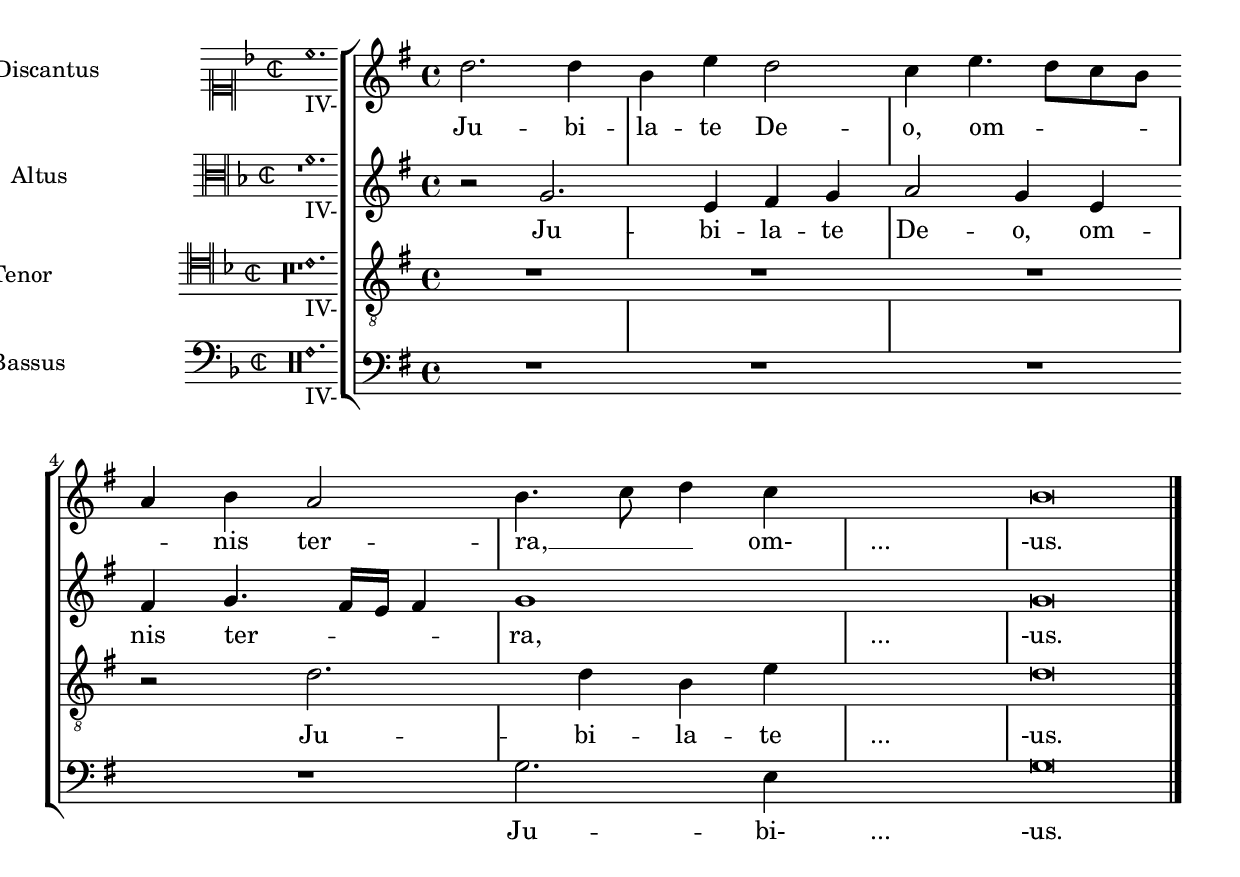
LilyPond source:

%% Do not edit this file; it is auto-generated from LSR http://lsr.dsi.unimi.it
%% This file is in the public domain.
\version "2.13.1"

\header {
  lsrtags = "ancient-notation, tweaks-and-overrides"

%% Translation of GIT committish: aea975539ec44fd0f1a8fd25930b88b5ab64b53a
  texidoces = "
A modo de alternativa para obtener auténticos «incipit»
independientes de la partitura principal, se incluyen como
elemento de marcado en el campo que se usa normalmente para el
nombre del instrumento. Por el momento, la letra sólo se puede
añadir como marcado directo. Por desgracia, su espaciado no es
análogo al de la letra principal.

"
  doctitlees = "Transcripción de música antigua con incipit"

  texidoc = "
As a workaround to get real incipits which are independent from the
main score these are included as a markup into the field normally used
for the instrument name. As for now lyrics can only be added as a
direct markup. It doesn't unfortunately conform with the spacing of the
main lyrics.

"
  doctitle = "Transcription of Ancient music with incipit"
} % begin verbatim

global = {
  \set Score.skipBars = ##t
  \key g \major
  \time 4/4
  
  %make the staff lines invisible on staves
  \override Staff.BarLine #'transparent = ##t
  \skip 1*8 % the actual music

  % let finis bar go through all staves
  \override Staff.BarLine #'transparent = ##f

  % finis bar
  \bar "|."
}

  
discantusNotes = {
  \transpose c' c'' {
    \clef "treble"
    d'2. d'4 |
    b e' d'2 |
    c'4 e'4.( d'8 c' b |
    a4) b a2 |
    b4.( c'8 d'4) c'4 |
    \once \override NoteHead #'transparent = ##t c'1 |
    b\breve |
  }
}

discantusLyrics = \lyricmode {
  Ju -- bi -- |
  la -- te De -- |
  o, om --
  nis ter -- |
  ra, __ om- |
  "..." |
  -us. |
}

altusNotes = {
  \transpose c' c'' {
    \clef "treble"
    r2 g2. e4 fis g | % two bars
    a2 g4 e |
    fis g4.( fis16 e fis4) |
    g1 |
    \once \override NoteHead #'transparent = ##t g1 |
    g\breve |
  }
}

altusLyrics = \lyricmode {
  Ju -- bi -- la -- te | % two bars
  De -- o, om -- |
  nis ter -- ra, |
  "..." |
  -us. |
}

tenorNotes = {
  \transpose c' c' {
    \clef "treble_8"
    R1 |
    R1 |
    R1 |
    r2 d'2. d'4 b e' | % two bars
    \once \override NoteHead #'transparent = ##t e'1 |
    d'\breve |
  }
}

tenorLyrics = \lyricmode {
  Ju -- bi -- la -- te | % two bars
  "..." |
  -us. 
}

bassusNotes = {
  \transpose c' c' {
    \clef "bass"
    R1 |
    R1 |
    R1 |
    R1 |
    g2. e4 |
    \once \override NoteHead #'transparent = ##t e1 |
    g\breve |
  }
}

bassusLyrics = \lyricmode {
  Ju -- bi- |
  "..." |
  -us. 
}

incipitDiscantus = \markup{
	\score{
		{
		\set Staff.instrumentName="Discantus "
		\override NoteHead   #'style = #'neomensural
		\override Rest #'style = #'neomensural
		\override Staff.TimeSignature #'style = #'neomensural
		\cadenzaOn 
		\clef "neomensural-c1"
		\key f \major
		\time 2/2
	  	c''1._"IV-" s2  %two bars
	  	\skip 1*8 % eight bars
    	}
	\layout {
		\context {\Voice
			\remove Ligature_bracket_engraver
			\consists Mensural_ligature_engraver
		}
		line-width=4.5\cm 
	}
	}
}

incipitAltus = \markup{
	\score{
		{ 
		\set Staff.instrumentName="Altus "
		\override NoteHead   #'style = #'neomensural
		\override Rest #'style = #'neomensural
		\override Staff.TimeSignature #'style = #'neomensural
		\cadenzaOn 
		\clef "neomensural-c3"
		\key f \major
		\time 2/2
	  	r1        % one bar
        f'1._"IV-" s2   % two bars
        \skip 1*7 % seven bars
		}
	\layout {
		\context {\Voice
			\remove Ligature_bracket_engraver
			\consists Mensural_ligature_engraver
		}
		line-width=4.5\cm 
	}
	}
}

incipitTenor = \markup{
    \score{ {
    \set Staff.instrumentName = "Tenor  "
    \override NoteHead   #'style = #'neomensural
	\override Rest #'style = #'neomensural
	\override Staff.TimeSignature #'style = #'neomensural
	\cadenzaOn 
	\clef "neomensural-c4"
	\key f \major
	\time 2/2
    r\longa   % four bars
    r\breve   % two bars
    r1        % one bar
    c'1._"IV-" s2   % two bars
    \skip 1   % one bar
    }
    \layout {
		\context {\Voice
			\remove Ligature_bracket_engraver
			\consists Mensural_ligature_engraver
		}
		line-width=4.5\cm 
}
}
}

incipitBassus = \markup{
    \score{ {
    \set Staff.instrumentName = "Bassus  "
    \override NoteHead   #'style = #'neomensural
	\override Rest #'style = #'neomensural
	\override Staff.TimeSignature #'style = #'neomensural
	\cadenzaOn 
	\clef "bass"
	\key f \major
	\time 2/2
    % incipit
    r\maxima  % eight bars
    f1._"IV-" s2    % two bars
    }
    \layout {
		\context {\Voice
			\remove Ligature_bracket_engraver
			\consists Mensural_ligature_engraver
		}
		line-width=4.5\cm 
            }
     }
}

%StaffGroup is used instead of ChoirStaff to get bar lines between systems
\score {
  <<
  \new StaffGroup = choirStaff <<
    \new Voice =
      "discantusNotes" << \global 
      \set Staff.instrumentName=\incipitDiscantus   
      \discantusNotes >>
    \new Lyrics =
      "discantusLyrics" \lyricsto discantusNotes { \discantusLyrics }
      
    \new Voice =
      "altusNotes" << \global 
      \set Staff.instrumentName=\incipitAltus 
      \altusNotes >>
    \new Lyrics =
      "altusLyrics" \lyricsto altusNotes { \altusLyrics }
     
    \new Voice =
      "tenorNotes" << \global 
      \set Staff.instrumentName=\incipitTenor 
      \tenorNotes >>
    \new Lyrics =
      "tenorLyrics" \lyricsto tenorNotes { \tenorLyrics }
     
    \new Voice =
      "bassusNotes" << \global 
      \set Staff.instrumentName=\incipitBassus
      \bassusNotes >>
      >>
    \new Lyrics =
      "bassusLyrics" \lyricsto bassusNotes { \bassusLyrics } 
    %Keep the bass lyrics outside of the staff group to avoid bar lines
    %between the lyrics.
  >>
  
  \layout {
    \context {
      \Score

      % no bars in staves
      \override BarLine #'transparent = ##t
    }
    % the next three instructions keep the lyrics between the barlines
	\context { \Lyrics 
	   \consists "Bar_engraver" 
	   \override BarLine #'transparent = ##t } 
	\context { \StaffGroup \consists "Separating_line_group_engraver" }
    \context {
      \Voice

      % no slurs
      \override Slur #'transparent = ##t

      % Comment in the below "\remove" command to allow line
      % breaking also at those barlines where a note overlaps
      % into the next bar.  The command is commented out in this
      % short example score, but especially for large scores, you
      % will typically yield better line breaking and thus improve
      % overall spacing if you comment in the following command.
      %\remove "Forbid_line_break_engraver"
    }
    	indent=5\cm
  }
}

